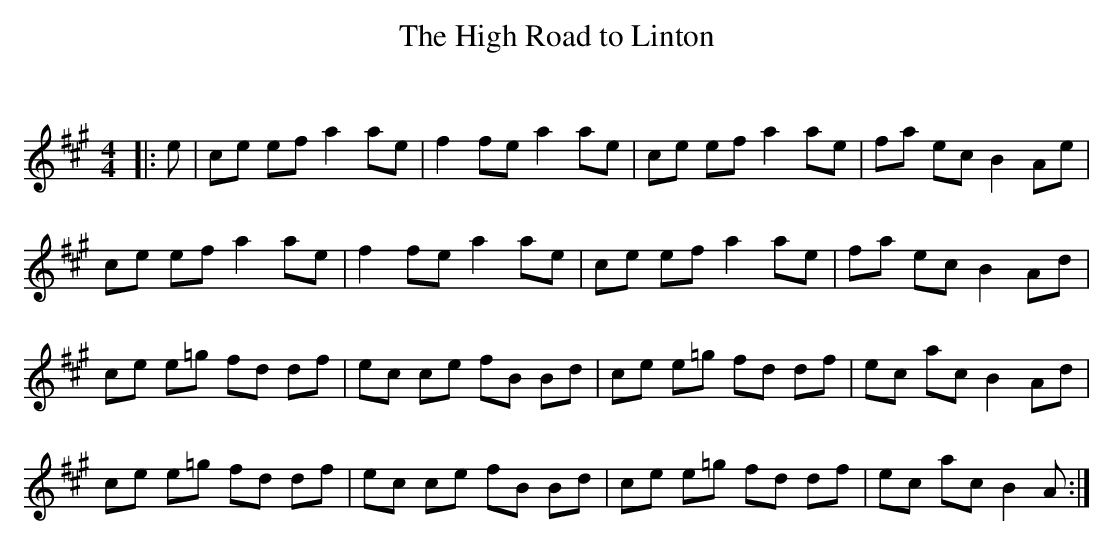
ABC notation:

X:1
T: The High Road to Linton
C:
Q: 232
K:A
M:4/4
L:1/8
|:e|ce ef a2 ae|f2 fe a2 ae|ce ef a2 ae|fa ec B2 Ae|
ce ef a2 ae|f2 fe a2 ae|ce ef a2 ae|fa ec B2 Ad|
ce e=g fd df|ec ce fB Bd|ce e=g fd df|ec ac B2 Ad|
ce e=g fd df|ec ce fB Bd|ce e=g fd df|ec ac B2 A:|
